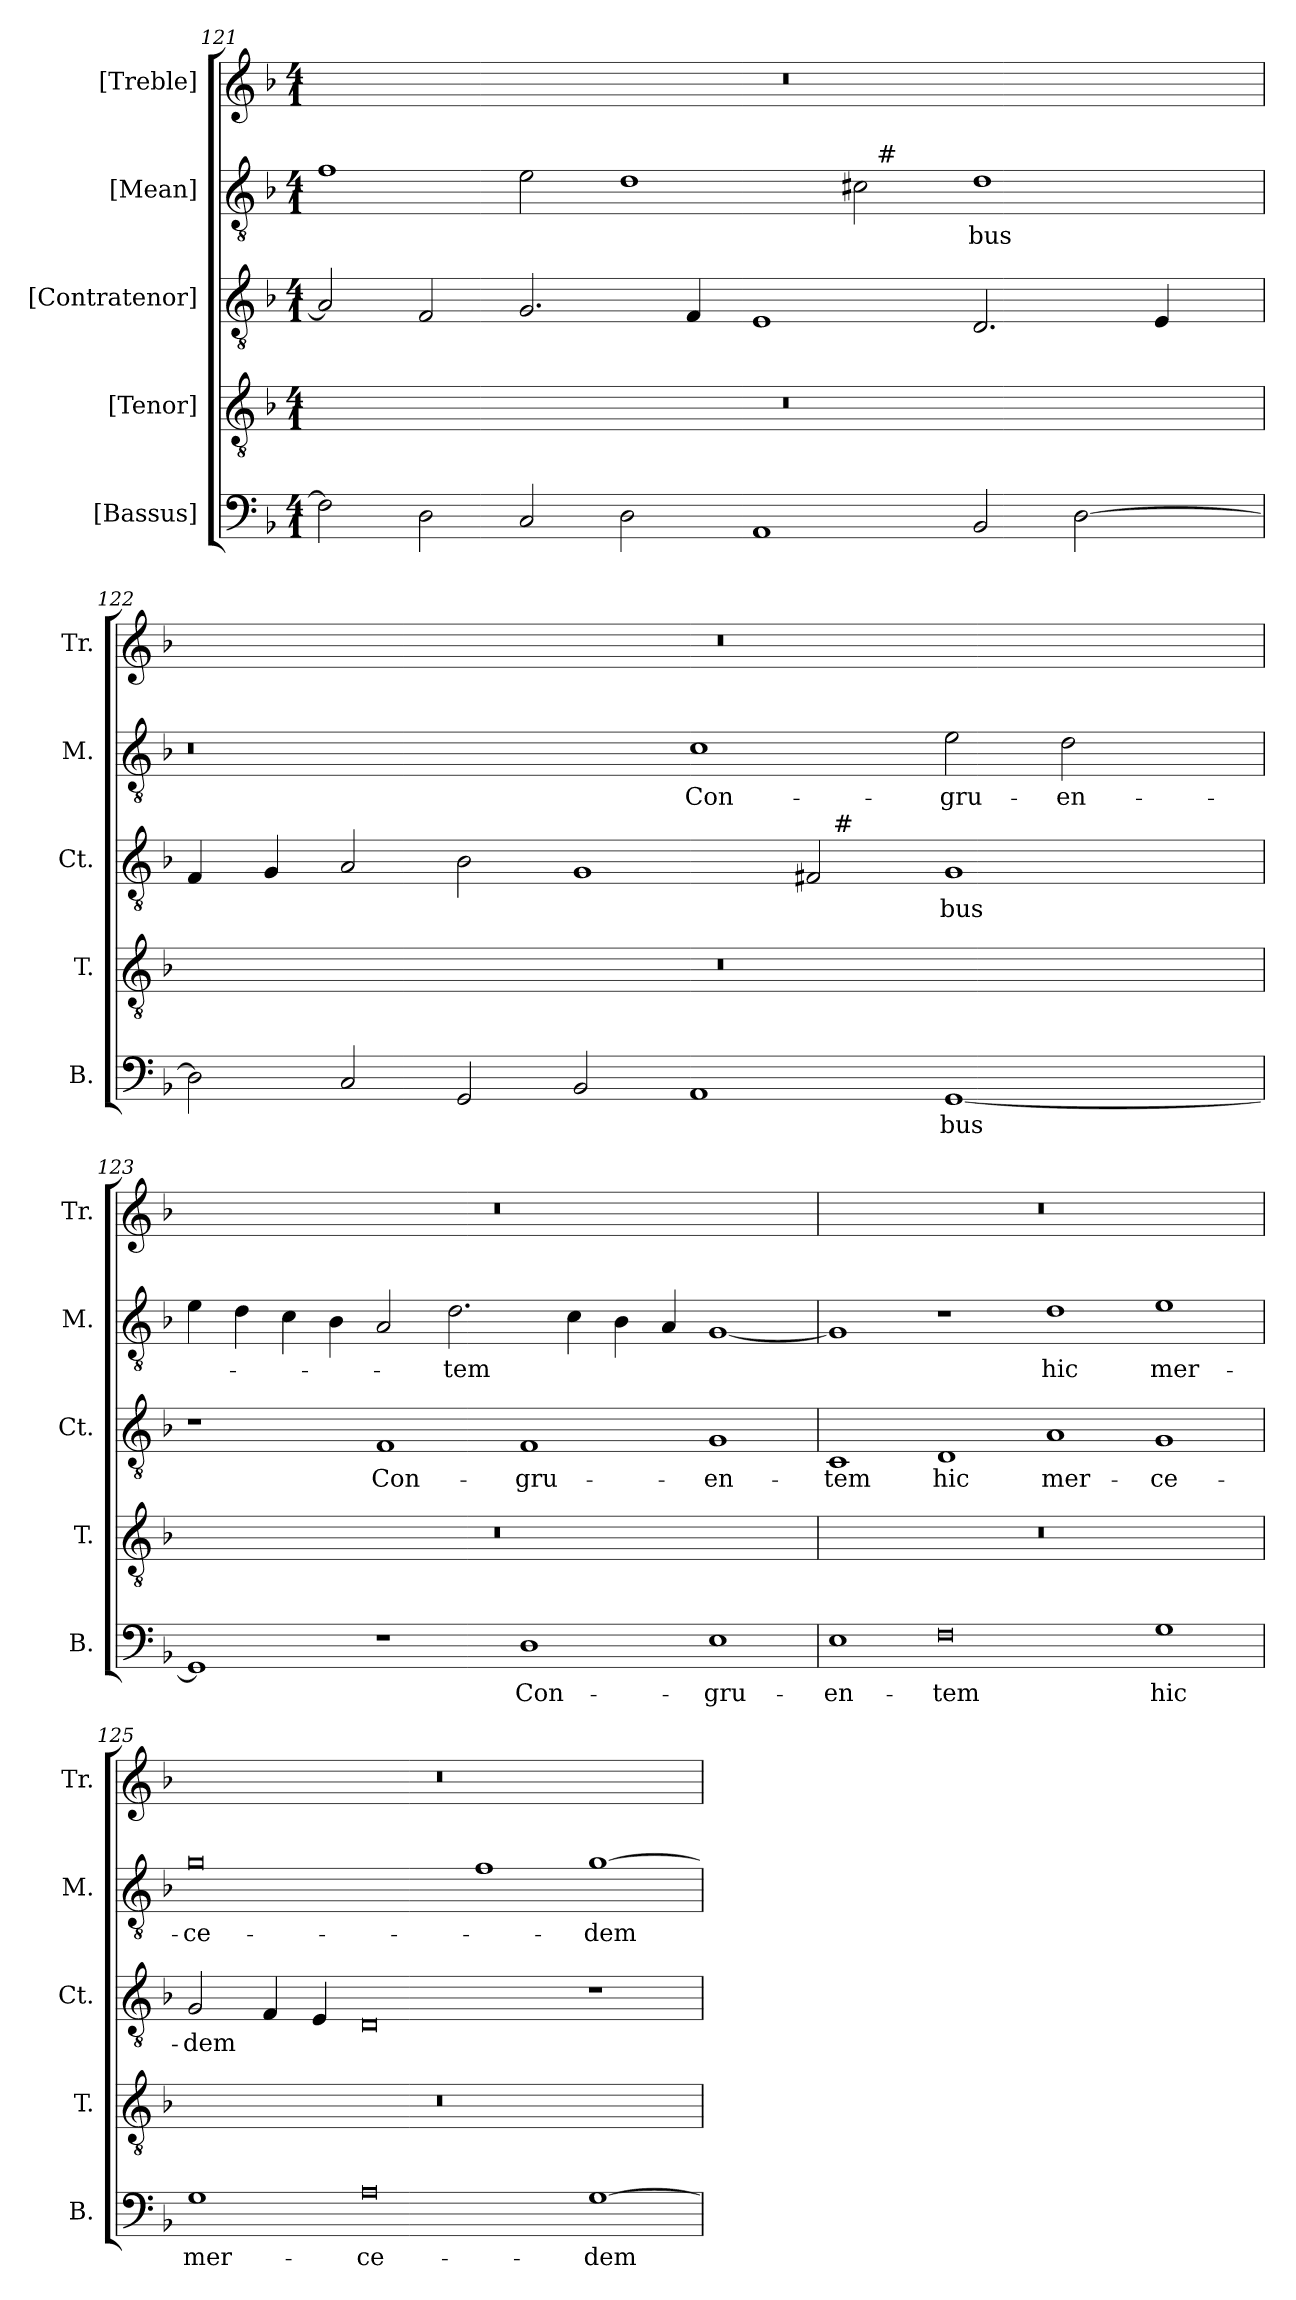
**kern	**text	**kern	**kern	**text	**kern	**text	**kern
*part5	*part5	*part4	*part3	*part3	*part2	*part2	*part1
*staff5	*staff5	*staff4	*staff3	*staff3	*staff2	*staff2	*staff1
*I"[Bassus]	*	*I"[Tenor]	*I"[Contratenor]	*	*I"[Mean]	*	*I"[Treble]
*I'B.	*	*I'T.	*I'Ct.	*	*I'M.	*	*I'Tr.
!!LO:PB:g=z
*clefF4	*	*clefGv2	*clefGv2	*	*clefGv2	*	*clefG2
*	*	*ITrd7c12	*ITrd7c12	*	*ITrd7c12	*	*
*k[b-]	*	*k[b-]	*k[b-]	*	*k[b-]	*	*k[b-]
*F:	*	*F:	*F:	*	*F:	*	*F:
*M4/1	*	*M4/1	*M4/1	*	*M4/1	*	*M4/1
=121	=121	=121	=121	=121	=121	=121	=121
!	!	!LO:N:vis=1	!	!	!	!	!LO:N:vis=1
*	*	*	*	*	*^	*	*
2Fi\]	.	00r	2AAi/]	.	1Fi	1ryy	.	00r
2Di\	.	.	2FFi/	.	.	.	.	.
2Ci/	.	.	2.GGi/	.	2Ei\	1ryy	.	.
2Di\	.	.	.	.	1Di	.	.	.
.	.	.	4FFi/	.	.	.	.	.
1AAi	.	.	1EEi	.	.	2ryy	.	.
.	.	.	.	.	2C#i\	32ryy	.	.
.	.	.	.	.	.	256ryy	.	.
!	!	!	!	!	!	!LO:TX:a:t=#	!	!
.	.	.	.	.	.	1ryy	.	.
!	!	!	!	!	!	!	!LO:LY:b:color=#000000	!
2BB-i/	.	.	2.DDi/	.	1Di	.	-bus	.
[>2Di\	.	.	.	.	.	.	.	.
.	.	.	.	.	.	4ryy	.	.
.	.	.	4EEi/	.	.	.	.	.
.	.	.	.	.	.	8ryy	.	.
.	.	.	.	.	.	16ryy	.	.
.	.	.	.	.	.	64..ryy	.	.
=122	=122	=122	=122	=122	=122	=122	=122	=122
!	!	!LO:N:vis=1	!	!	!	!	!	!LO:N:vis=1
*	*	*	*^	*	*v	*v	*	*
2Di\]	.	00r	4FFi/	1ryy	.	0r	.	00r
.	.	.	4GGi/	.	.	.	.	.
2Ci/	.	.	2AAi/	.	.	.	.	.
2GGi/	.	.	2BB-i\	1ryy	.	.	.	.
2BB-i/	.	.	1GGi	.	.	.	.	.
!	!	!	!	!	!	!	!LO:LY:b:color=#000000	!
1AAi	.	.	.	2ryy	.	1Ci	Con-	.
.	.	.	2FF#i/	32ryy	.	.	.	.
.	.	.	.	256ryy	.	.	.	.
!	!	!	!	!LO:TX:a:t=#	!	!	!	!
.	.	.	.	1ryy	.	.	.	.
!	!LO:LY:b:color=#000000	!	!	!	!	!	!	!
!	!	!	!	!	!LO:LY:b:color=#000000	!	!	!
!	!	!	!	!	!	!	!LO:LY:b:color=#000000	!
[<1GGi	-bus	.	1GGi	.	-bus	2Ei\	-gru-	.
!	!	!	!	!	!	!	!LO:LY:b:color=#000000	!
.	.	.	.	.	.	2Di\	-en-	.
.	.	.	.	4ryy	.	.	.	.
.	.	.	.	8ryy	.	.	.	.
.	.	.	.	16ryy	.	.	.	.
.	.	.	.	64..ryy	.	.	.	.
!!LO:LB:g=z
=123	=123	=123	=123	=123	=123	=123	=123	=123
!	!	!LO:N:vis=1	!	!	!	!	!	!LO:N:vis=1
*	*	*	*v	*v	*	*	*	*
1GGi]	.	00r	1r	.	4Ei\	.	00r
.	.	.	.	.	4Di\	.	.
.	.	.	.	.	4Ci\	.	.
.	.	.	.	.	4BB-i\	.	.
!	!	!	!	!LO:LY:b:color=#000000	!	!	!
1r	.	.	1FFi	Con-	2AAi/	.	.
!	!	!	!	!	!	!LO:LY:b:color=#000000	!
.	.	.	.	.	2.Di\	-tem	.
!	!LO:LY:b:color=#000000	!	!	!	!	!	!
!	!	!	!	!LO:LY:b:color=#000000	!	!	!
1Di	Con-	.	1FFi	-gru-	.	.	.
.	.	.	.	.	4Ci\	.	.
.	.	.	.	.	4BB-i\	.	.
.	.	.	.	.	4AAi/	.	.
!	!LO:LY:b:color=#000000	!	!	!	!	!	!
!	!	!	!	!LO:LY:b:color=#000000	!	!	!
1Ei	-gru-	.	1GGi	-en-	[<1GGi	.	.
=124	=124	=124	=124	=124	=124	=124	=124
!	!LO:LY:b:color=#000000	!LO:N:vis=1	!	!	!	!	!
!	!	!	!	!LO:LY:b:color=#000000	!	!	!LO:N:vis=1
1Ei	-en-	00r	1CCi	-tem	1GGi]	.	00r
!	!LO:LY:b:color=#000000	!	!	!	!	!	!
!	!	!	!	!LO:LY:b:color=#000000	!	!	!
0Fi	-tem	.	1DDi	hic	1r	.	.
!	!	!	!	!LO:LY:b:color=#000000	!	!	!
!	!	!	!	!	!	!LO:LY:b:color=#000000	!
.	.	.	1AAi	mer-	1Di	hic	.
!	!LO:LY:b:color=#000000	!	!	!	!	!	!
!	!	!	!	!LO:LY:b:color=#000000	!	!	!
!	!	!	!	!	!	!LO:LY:b:color=#000000	!
1Gi	hic	.	1GGi	-ce-	1Ei	mer-	.
=125	=125	=125	=125	=125	=125	=125	=125
!	!LO:LY:b:color=#000000	!LO:N:vis=1	!	!	!	!	!
!	!	!	!	!LO:LY:b:color=#000000	!	!	!
!	!	!	!	!	!	!LO:LY:b:color=#000000	!LO:N:vis=1
1Gi	mer-	00r	2GGi/	-dem	0Gi	-ce-	00r
.	.	.	4FFi/	.	.	.	.
.	.	.	4EEi/	.	.	.	.
!	!LO:LY:b:color=#000000	!	!	!	!	!	!
0Ai	-ce-	.	0DDi	.	.	.	.
.	.	.	.	.	1Fi	.	.
!	!LO:LY:b:color=#000000	!	!	!	!	!	!
!	!	!	!	!	!	!LO:LY:b:color=#000000	!
[>1Gi	-dem	.	1r	.	[>1Gi	-dem	.
=	=	=	=	=	=	=	=
*-	*-	*-	*-	*-	*-	*-	*-
